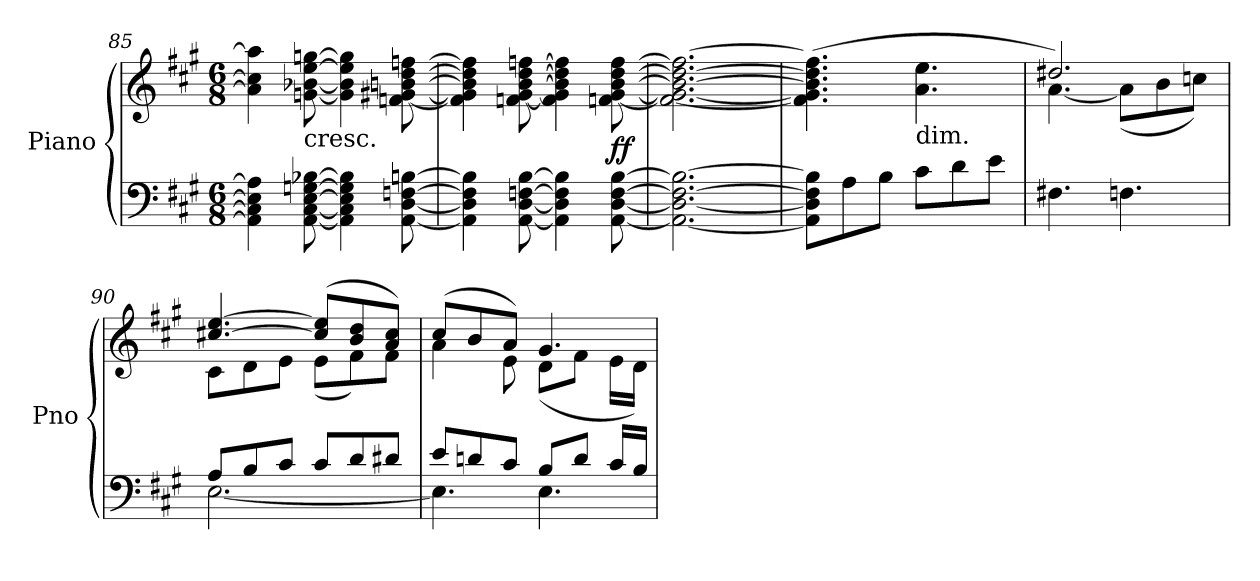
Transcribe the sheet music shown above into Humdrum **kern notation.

**kern	**kern	**dynam
*part1	*part1	*part1
*staff2	*staff1	*staff1/2
*I"Piano	*	*
*I'Pno	*	*
!!LO:PB:g=z
*clefF4	*clefG2	*
*k[f#c#g#]	*k[f#c#g#]	*
*A:	*A:	*
*M6/8	*M6/8	*
=85	=85	=85
4AA\] 4C#\] 4E\] 4A\]	4a\] 4cc#\] 4aa\]	.
!	!LO:TX:b:t=cresc.	!
[8AA\ [8C#\ [8E\ [8Gn\ [8B-X\	[8gn\ [8b-X\ [8ee\ [8ggn\	.
4AA\] 4C#\] 4E\] 4G\] 4B-\]	4g\] 4b-\] 4ee\] 4gg\]	.
[8AA\ [8D\ [8Fn\ [8Bn\	[8fn\ [8g#X\ [8bn\ [8dd\ [8ffn\	.
=86	=86	=86
4AA\] 4D\] 4F\] 4B\]	4f\] 4g#\] 4b\] 4dd\] 4ff\]	.
[8AA\ [8D\ [8Fn\ [8B\	[8fn\ [8g#\ [8b\ [8dd\ [8ffn\	.
4AA\] 4D\] 4F\] 4B\]	4f\] 4g#\] 4b\] 4dd\] 4ff\]	.
!	!	!LO:DY:b
[8AA\ [8D\ [8F\ [8B\	[8fn\ [8g#\ [8b\ [8dd\ [8ff\	ff
=87	=87	=87
2.AA\_ 2.D\_ 2.F\_ 2.B\_	2.f\_ 2.g#\_ 2.b\_ 2.dd\_ 2.ff\_	.
=88	=88	=88
8AA\] 8D\] 8F\] 8B\]L	(4.f\] 4.g#\] 4.b\] 4.dd\] 4.ff\]	.
8A\	.	.
8B\J	.	.
!	!LO:TX:b:t=dim.	!
8c#\L	4.a\ 4.ee\	.
8d\	.	.
8e\J	.	.
=89	=89	=89
*	*^	*
4.F#X\	2.dd#X/)	[4.a\	.
4.Fn\	.	(8a\L]	.
.	.	8b\	.
.	.	8ccn\J)	.
=90	=90	=90	=90
*^	*	*	*
8A/L	[2.E\	[4.cc#X/ [4.ee/	8c#\L	.
8B/	.	.	8d\	.
8c#/J	.	.	8e\J	.
8c#/L	.	(8cc#/] 8ee/]L	(8e\L	.
8d/	.	8b/ 8dd/	8f#\)	.
8d#X/J	.	8a/ 8cc#/J)	8f#\J	.
!!LO:LB:g=z	!!
=91	=91	=91	=91	=91
8e/L	4.E\]	(8cc#/L	4a\	.
8dn/	.	8b/	.	.
8c#/J	.	8a/J)	8e\	.
8B/L	4.E\	4.g#/	(8d\L	.
8d/J	.	.	8f#\J	.
16c#/LL	.	.	16e\LL	.
16B/JJ	.	.	16d\JJ)	.
*v	*v	*	*	*
*	*v	*v	*
=	=	=
*-	*-	*-
